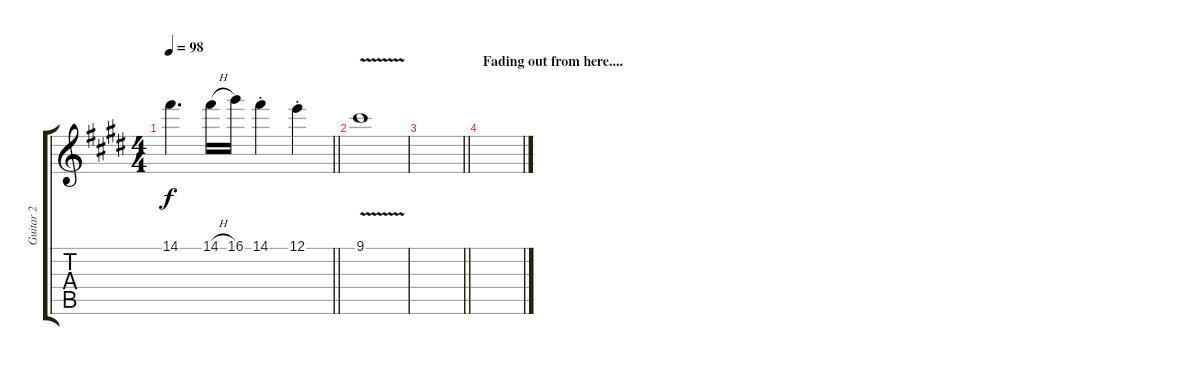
\track ("Guitar 2" "Guitar 2") {instrument distortionguitar}
\staff {score tabs}
\tuning (E4 B3 G3 D3 A2 E2) {hide}
\ts (4 4)
\tempo 98
\clef g2
\barLineRight lightlight
\ks c#minor
14.1{t}.4{d dy f} 14.1{h}.16 16.1.16 14.1{st}.4 12.1{st}.4 |
9.1{v}.1 |
\barLineRight lightlight
|
\section ("" "Fading out from here....")
